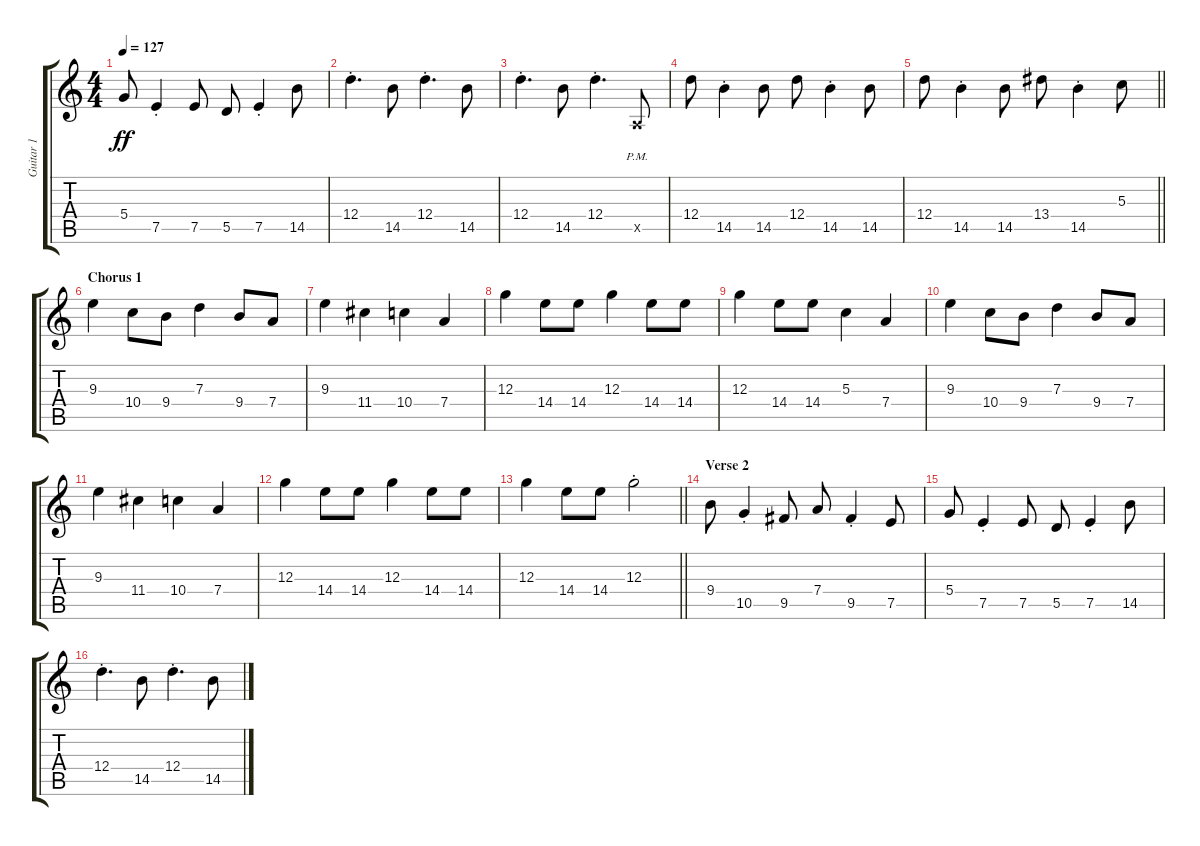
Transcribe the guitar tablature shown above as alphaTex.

\track ("Guitar 1" "Guitar 1") {instrument electricguitarclean}
\staff {score tabs}
\tuning (E4 B3 G3 D3 A2 E2) {hide}
\ts (4 4)
\tempo 127
\clef g2
\ks c
5.4.8{dy ff} 7.5{st}.4 7.5.8 5.5.8 7.5{st}.4 14.5.8 |
12.4{st}.4{d} 14.5.8 12.4{st}.4{d} 14.5.8 |
12.4{st}.4{d} 14.5.8 12.4{st}.4{d} 0.5{pm x}.8 |
12.4.8 14.5{st}.4 14.5.8 12.4.8 14.5{st}.4 14.5.8 |
\barLineRight lightlight
12.4.8 14.5{st}.4 14.5.8 13.4.8 14.5{st}.4 5.3.8 |
\section ("" "Chorus 1")
9.3.4 10.4.8 9.4.8 7.3.4 9.4.8 7.4.8 |
9.3.4 11.4.4 10.4.4 7.4.4 |
12.3.4 14.4.8 14.4.8 12.3.4 14.4.8 14.4.8 |
12.3.4 14.4.8 14.4.8 5.3.4 7.4.4 |
9.3.4 10.4.8 9.4.8 7.3.4 9.4.8 7.4.8 |
9.3.4 11.4.4 10.4.4 7.4.4 |
12.3.4 14.4.8 14.4.8 12.3.4 14.4.8 14.4.8 |
\barLineRight lightlight
12.3.4 14.4.8 14.4.8 12.3{st}.2 |
\section ("" "Verse 2")
9.4.8 10.5{st}.4 9.5.8 7.4.8 9.5{st}.4 7.5.8 |
5.4.8 7.5{st}.4 7.5.8 5.5.8 7.5{st}.4 14.5.8 |
12.4{st}.4{d} 14.5.8 12.4{st}.4{d} 14.5.8
